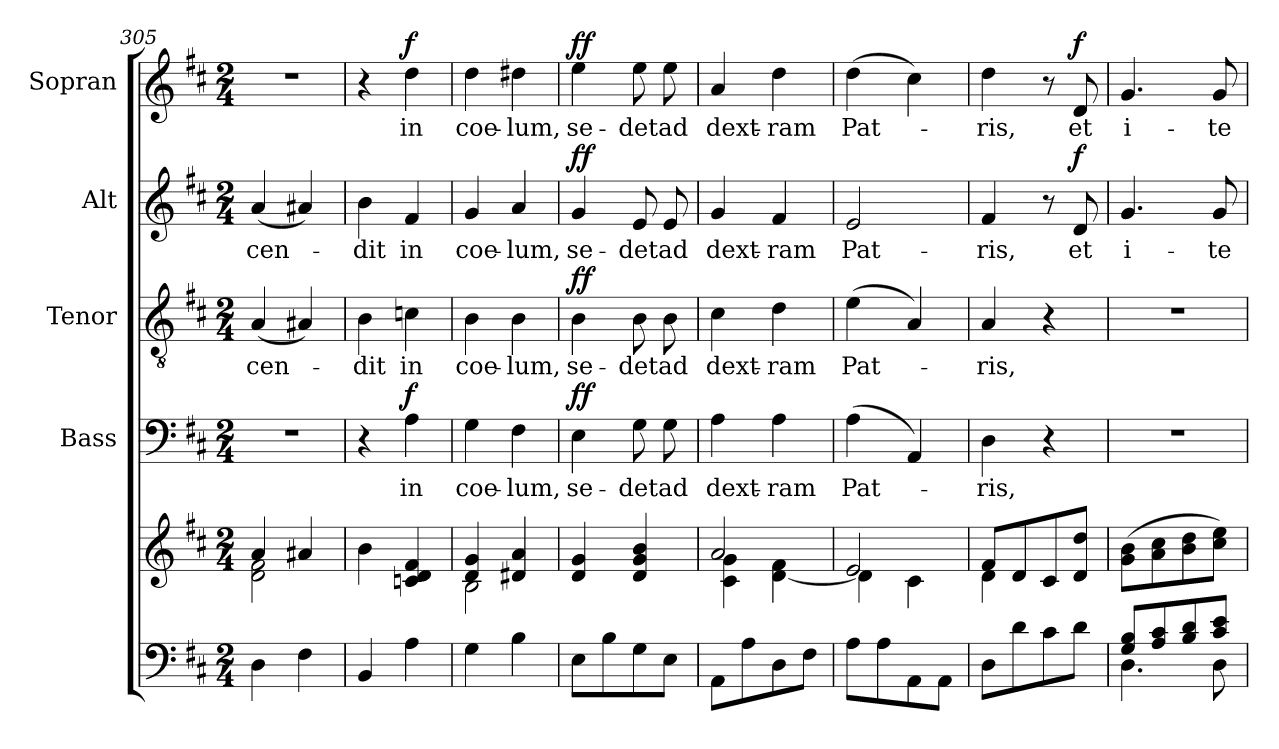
**kern	**kern	**kern	**text	**dynam	**kern	**text	**dynam	**kern	**text	**dynam	**kern	**text	**dynam
*part5	*part5	*part4	*part4	*part4	*part3	*part3	*part3	*part2	*part2	*part2	*part1	*part1	*part1
*staff6	*staff5	*staff4	*staff4	*staff4	*staff3	*staff3	*staff3	*staff2	*staff2	*staff2	*staff1	*staff1	*staff1
*	*	*I"Bass	*	*	*I"Tenor	*	*	*I"Alt	*	*	*I"Sopran	*	*
*	*	*I'B.	*	*	*I'T.	*	*	*I'A.	*	*	*I'S.	*	*
*clefF4	*clefG2	*clefF4	*	*	*clefGv2	*	*	*clefG2	*	*	*clefG2	*	*
*k[f#c#]	*k[f#c#]	*k[f#c#]	*	*	*k[f#c#]	*	*	*k[f#c#]	*	*	*k[f#c#]	*	*
*D:	*D:	*D:	*	*	*D:	*	*	*D:	*	*	*D:	*	*
*M2/4	*M2/4	*M2/4	*	*	*M2/4	*	*	*M2/4	*	*	*M2/4	*	*
=305	=305	=305	=305	=305	=305	=305	=305	=305	=305	=305	=305	=305	=305
*	*^	*	*	*	*	*	*	*	*	*	*	*	*
!	!	!	!	!	!	!	!LO:LY:b	!	!	!LO:LY:b	!	!	!	!
4D\	4a/	2d\ 2f#\	2r	.	.	(<4A/	-cen-	.	(<4a/	-cen-	.	2r	.	.
4F#\	4a#X/	.	.	.	.	4A#X/)	.	.	4a#X/)	.	.	.	.	.
*	*v	*v	*	*	*	*	*	*	*	*	*	*	*	*
=306	=306	=306	=306	=306	=306	=306	=306	=306	=306	=306	=306	=306	=306
!	!	!	!	!	!	!LO:LY:b	!	!	!LO:LY:b	!	!	!	!
4BB/	4b\	4r	.	.	4B\	-dit	.	4b\	-dit	.	4r	.	.
!	!	!	!LO:LY:b	!LO:DY:a	!	!LO:LY:b	!	!	!LO:LY:b	!	!	!LO:LY:b	!LO:DY:a
4A\	4cn/ 4d/ 4f#/	4A\	in	f	4cn\	in	.	4f#/	in	.	4dd\	in	f
=307	=307	=307	=307	=307	=307	=307	=307	=307	=307	=307	=307	=307	=307
*	*^	*	*	*	*	*	*	*	*	*	*	*	*
!	!	!	!	!LO:LY:b	!	!	!LO:LY:b	!	!	!LO:LY:b	!	!	!LO:LY:b	!
4G\	4d/ 4g/	2B\	4G\	coe-	.	4B\	coe-	.	4g/	coe-	.	4dd\	coe-	.
!	!	!	!	!LO:LY:b	!	!	!LO:LY:b	!	!	!LO:LY:b	!	!	!LO:LY:b	!
4B\	4d#X/ 4a/	.	4F#\	-lum,	.	4B\	-lum,	.	4a/	-lum,	.	4dd#X\	-lum,	.
*	*v	*v	*	*	*	*	*	*	*	*	*	*	*	*
=308	=308	=308	=308	=308	=308	=308	=308	=308	=308	=308	=308	=308	=308
!	!	!	!LO:LY:b	!LO:DY:a	!	!LO:LY:b	!LO:DY:a	!	!LO:LY:b	!LO:DY:a	!	!LO:LY:b	!LO:DY:a
8E\L	4d/ 4g/	4E\	se-	ff	4B\	se-	ff	4g/	se-	ff	4ee\	se-	ff
8B\	.	.	.	.	.	.	.	.	.	.	.	.	.
!	!	!	!LO:LY:b	!	!	!LO:LY:b	!	!	!LO:LY:b	!	!	!LO:LY:b	!
8G\	4d/ 4g/ 4b/	8G\	-det	.	8B\	-det	.	8e/	-det	.	8ee\	-det	.
!	!	!	!LO:LY:b	!	!	!LO:LY:b	!	!	!LO:LY:b	!	!	!LO:LY:b	!
8E\J	.	8G\	ad	.	8B\	ad	.	8e/	ad	.	8ee\	ad	.
!!LO:PB:g=z
=309	=309	=309	=309	=309	=309	=309	=309	=309	=309	=309	=309	=309	=309
*	*^	*	*	*	*	*	*	*	*	*	*	*	*
!	!	!	!	!LO:LY:b	!	!	!LO:LY:b	!	!	!LO:LY:b	!	!	!LO:LY:b	!
8AA\L	2a/	4c#\ 4g\	4A\	dext-	.	4c#\	dext-	.	4g/	dext-	.	4a/	dext-	.
8A\	.	.	.	.	.	.	.	.	.	.	.	.	.	.
!	!	!	!	!LO:LY:b	!	!	!LO:LY:b	!	!	!LO:LY:b	!	!	!LO:LY:b	!
8D\	.	[<4d\ 4f#\	4A\	-ram	.	4d\	-ram	.	4f#/	-ram	.	4dd\	-ram	.
8F#\J	.	.	.	.	.	.	.	.	.	.	.	.	.	.
=310	=310	=310	=310	=310	=310	=310	=310	=310	=310	=310	=310	=310	=310	=310
!	!	!	!	!LO:LY:b	!	!	!LO:LY:b	!	!	!LO:LY:b	!	!	!LO:LY:b	!
8A\L	2e/	4d\]	(>4A\	Pat-	.	(>4e\	Pat-	.	2e/	Pat-	.	(>4dd\	Pat-	.
8A\	.	.	.	.	.	.	.	.	.	.	.	.	.	.
8AA\	.	4c#\	4AA/)	.	.	4A/)	.	.	.	.	.	4cc#\)	.	.
8AA\J	.	.	.	.	.	.	.	.	.	.	.	.	.	.
=311	=311	=311	=311	=311	=311	=311	=311	=311	=311	=311	=311	=311	=311	=311
!	!	!	!	!LO:LY:b	!	!	!LO:LY:b	!	!	!LO:LY:b	!	!	!LO:LY:b	!
8D\L	8f#/L	4d\	4D\	-ris,	.	4A/	-ris,	.	4f#/	-ris,	.	4dd\	-ris,	.
8d\	8d/	.	.	.	.	.	.	.	.	.	.	.	.	.
8c#\	8c#/	4ryy	4r	.	.	4r	.	.	8r	.	.	8r	.	.
!	!	!	!	!	!	!	!	!	!	!LO:LY:b	!LO:DY:a	!	!LO:LY:b	!LO:DY:a
8d\J	8d/ 8dd/J	.	.	.	.	.	.	.	8d/	et	f	8d/	et	f
*	*v	*v	*	*	*	*	*	*	*	*	*	*	*	*
=312	=312	=312	=312	=312	=312	=312	=312	=312	=312	=312	=312	=312	=312
*^	*	*	*	*	*	*	*	*	*	*	*	*	*
!	!	!	!	!	!	!	!	!	!	!LO:LY:b	!	!	!LO:LY:b	!
8G/ 8B/L	4.D\	(>8g\ 8b\L	2r	.	.	2r	.	.	4.g/	i-	.	4.g/	i-	.
8A/ 8c#/	.	8a\ 8cc#\	.	.	.	.	.	.	.	.	.	.	.	.
8B/ 8d/	.	8b\ 8dd\	.	.	.	.	.	.	.	.	.	.	.	.
!	!	!	!	!	!	!	!	!	!	!LO:LY:b	!	!	!LO:LY:b	!
8c#/ 8e/J	8D\	8cc#\ 8ee\J)	.	.	.	.	.	.	8g/	-te-	.	8g/	-te-	.
*v	*v	*	*	*	*	*	*	*	*	*	*	*	*	*
=	=	=	=	=	=	=	=	=	=	=	=	=	=
*-	*-	*-	*-	*-	*-	*-	*-	*-	*-	*-	*-	*-	*-
